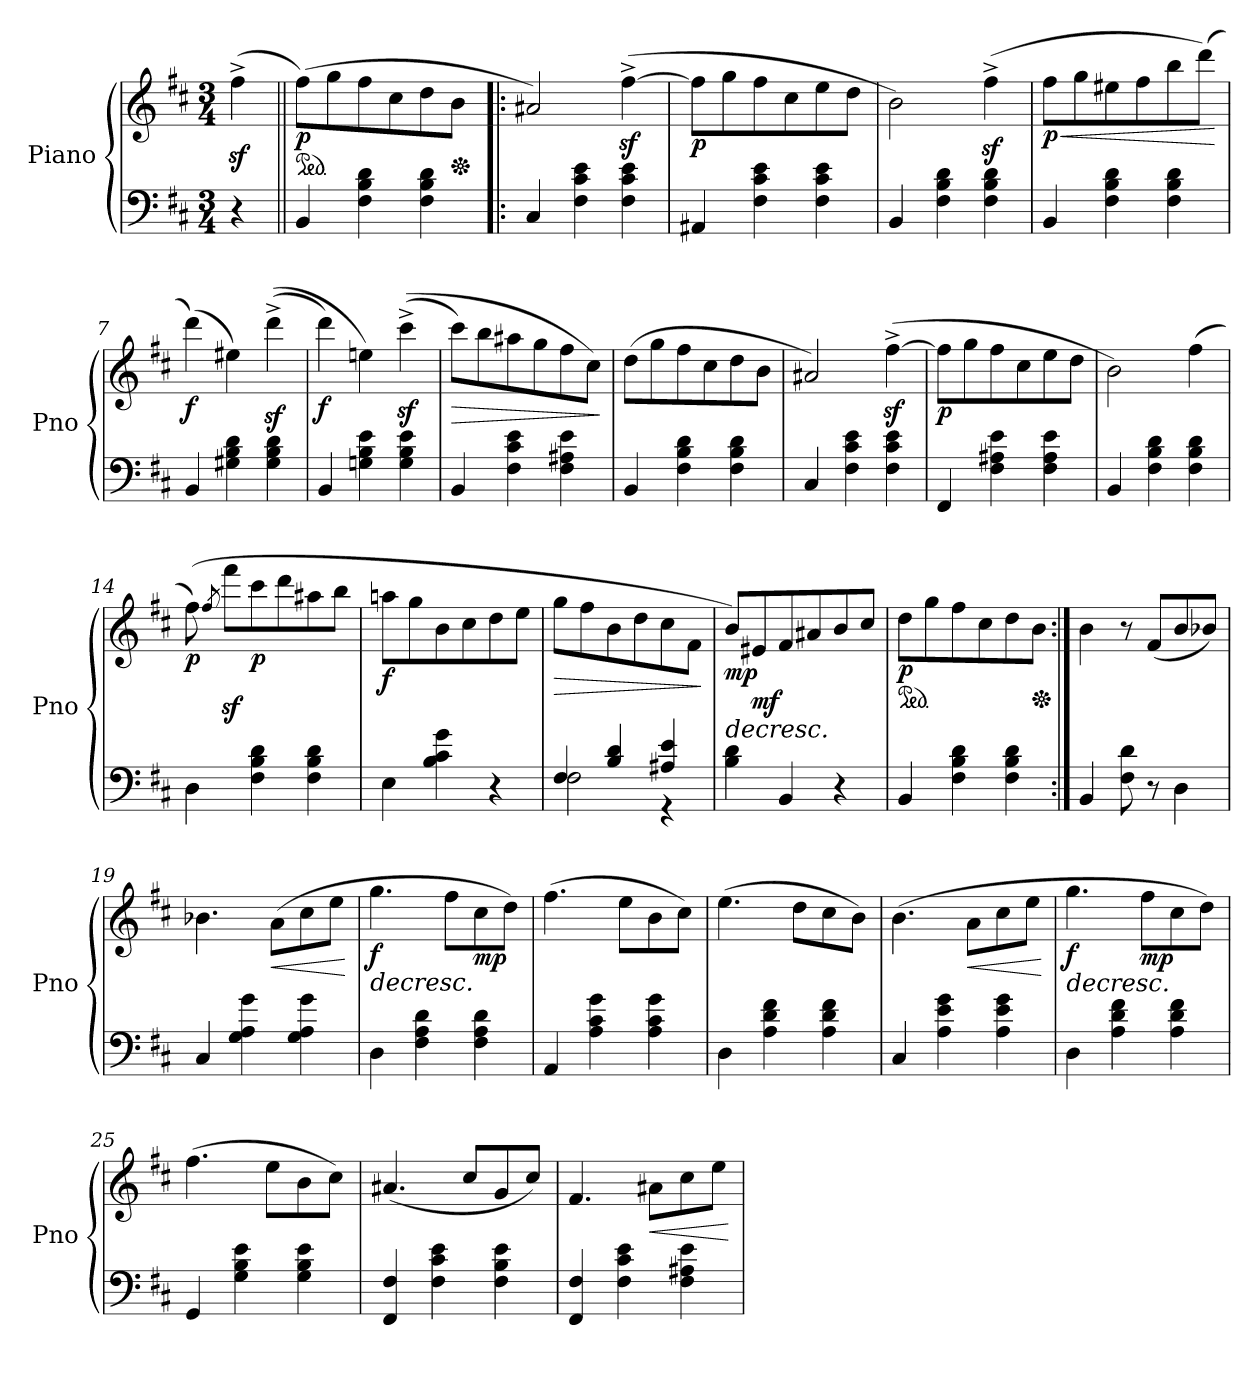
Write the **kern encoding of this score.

**kern	**kern	**dynam
*part1	*part1	*part1
*staff2	*staff1	*staff1/2
*I"Piano	*	*
*I'Pno	*	*
*clefF4	*clefG2	*
*k[f#c#]	*k[f#c#]	*
*M3/4	*M3/4	*
*MM79	*MM79	*
=1	=1	=1
!	!	!LO:DY:b
!	!	!LO:DY:n=1:a
4r	(>4ff#z<^\	other-dynamics other-dynamics
=2||	=2||	=2||
*	*ped	*
!	!	!LO:DY:b
4BB/	(>8ff#\L)	p
.	8gg\	.
4F#\ 4B\ 4d\	8ff#\	.
.	8cc#\	.
4F#\ 4B\ 4d\	8dd\	.
*	*Xped	*
.	8b\J	.
=3!|:	=3!|:	=3!|:
!	!	!LO:DY:b=2
4C#/	2a#X/)	other-dynamics
4F#\ 4c#\ 4e\	.	.
4F#\ 4c#\ 4e\	(>[4ff#z<^\	.
=4	=4	=4
!	!	!LO:DY:b
4AA#X/	8ff#\L]	p
.	8gg\	.
4F#\ 4c#\ 4e\	8ff#\	.
.	8cc#\	.
4F#\ 4c#\ 4e\	8ee\	.
.	8dd\J	.
=5	=5	=5
4BB/	2b\)	.
4F#\ 4B\ 4d\	.	.
4F#\ 4B\ 4d\	(>4ff#z<^\	.
=6	=6	=6
!	!	!LO:HP:b
!	!	!LO:DY:n=1:b
4BB/	8ff#\L	< p
.	8gg\	.
4F#\ 4B\ 4d\	8ee#X\	.
.	8ff#\	.
4F#\ 4B\ 4d\	8bb\	.
.	(>8ddd\J)	.
.	.	[
=7	=7	=7
!	!	!LO:DY:b
4BB/	(>4ddd\)	f
4G#X\ 4B\ 4d\	4ee#X\)	.
4G#\ 4B\ 4d\	(>(>4dddz<^\	.
=8	=8	=8
!	!	!LO:DY:b
4BB/	4ddd\)	f
4Gn\ 4B\ 4e\	4een\)	.
4G\ 4B\ 4e\	(>(>4ccc#z<^\	.
!!LO:LB:g=z
=9	=9	=9
!	!	!LO:HP:b
4BB/	8ccc#\L)	>
.	8bb\	.
4F#\ 4c#\ 4e\	8aa#X\	.
.	8gg\	.
4F#\ 4A#X\ 4e\	8ff#\	.
.	8cc#\J)	.
.	.	]
=10	=10	=10
!	!	!LO:DY:b
!	!	!LO:DY:n=1:b
!	!	!LO:DY:n=2:b
4BB/	(>8dd\L	other-dynamics p other-dynamics
.	8gg\	.
4F#\ 4B\ 4d\	8ff#\	.
.	8cc#\	.
4F#\ 4B\ 4d\	8dd\	.
.	8b\J	.
=11	=11	=11
4C#/	2a#X/)	.
4F#\ 4c#\ 4e\	.	.
4F#\ 4c#\ 4e\	(>[4ff#z<^\	.
=12	=12	=12
!	!	!LO:DY:b
4FF#/	8ff#\L]	p
.	8gg\	.
4F#\ 4A#X\ 4e\	8ff#\	.
.	8cc#\	.
4F#\ 4A#\ 4e\	8ee\	.
.	8dd\J	.
=13	=13	=13
4BB/	2b\)	.
4F#\ 4B\ 4d\	.	.
4F#\ 4B\ 4d\	(>4ff#\	.
=14	=14	=14
!	!	!LO:DY:b
4D\	(>8ff#\)	p
.	8qff#/	.
.	8fff#z<\L	.
!	!	!LO:DY:b
4F#\ 4B\ 4d\	8ccc#\	p
.	8ddd\	.
4F#\ 4B\ 4d\	8aa#X\	.
.	8bb\J	.
=15	=15	=15
!	!	!LO:DY:b
4E\	8aan\L	f
.	8gg\	.
*	*MM70	*
4B\ 4c#\ 4g\	8b\	.
!	!	!LO:DY:a
.	8cc#\	other-dynamics
4r	8dd\	.
.	8ee\J	.
!!LO:LB:g=z
=16	=16	=16
*^	*	*
!	!	!	!LO:HP:b
!	!	!	!LO:DY:n=1:b=2
4F#/	2F#\	8gg\L	> other-dynamics
.	.	8ff#\	.
4B/ 4d/	.	8b\	.
.	.	8dd\	.
4A#X/ 4e/	4r	8cc#\	.
.	.	8f#\J	.
*v	*v	*	*
.	.	]
=17	=17	=17
!	!	!LO:HP:b
!	!	!LO:DY:n=1:b
4B\ 4d\	8b/L)	> mp
!	!	!LO:DY:n=2:b
.	8e#X/	mf
4BB/	8f#/	.
*	*MM79	*
.	8a#X/	.
4r	8b/	.
*	*MM79	*
.	8cc#/J	.
.	.	]
=18	=18	=18
*	*ped	*
!	!	!LO:DY:b
4BB/	8dd\L	p
!	!	!LO:DY:a
.	8gg\	other-dynamics
4F#\ 4B\ 4d\	8ff#\	.
.	8cc#\	.
4F#\ 4B\ 4d\	8dd\	.
*	*Xped	*
.	8b\J	.
=18X1:|!	=18X1:|!	=18X1:|!
!	!	!LO:DY:b=2
4BB/	4b\	other-dynamics
8F#\ 8d\	8r	.
*	*MM79	*
!	!	!LO:DY:a
8r	(<8f#/L	other-dynamics
4D\	8b/	.
.	8b-X/J)	.
!!LO:PB:g=z
=19	=19	=19
*	*MM89	*
*	*^	*
4C#/	4.b-X\	4ryy	.
!	!	!	!LO:DY:a
4G\ 4A\ 4g\	.	2ryy	other-dynamics
!	!	!	!LO:HP:b
.	(>8a\L	.	<
4G\ 4A\ 4g\	8cc#\	.	.
.	8ee\J	.	.
.	.	.	[
=20	=20	=20	=20
!	!	!	!LO:HP:b
!	!	!	!LO:DY:n=1:b
*	*v	*v	*
4D\	4.gg\	> f
!	!	!LO:DY:n=2:b=2
4F#\ 4A\ 4d\	.	other-dynamics
.	8ff#\L	.
!	!	!LO:DY:n=3:b
4F#\ 4A\ 4d\	8cc#\	] mp
.	8dd\J)	.
=21	=21	=21
4AA/	(>4.ff#\	.
4A\ 4c#\ 4g\	.	.
.	8ee\L	.
4A\ 4c#\ 4g\	8b\	.
.	8cc#\J)	.
=22	=22	=22
4D\	(>4.ee\	.
4A\ 4d\ 4f#\	.	.
.	8dd\L	.
4A\ 4d\ 4f#\	8cc#\	.
.	8b\J)	.
=23	=23	=23
4C#/	(>4.b\	.
4A\ 4e\ 4g\	.	.
!	!	!LO:HP:b
.	8a\L	<
4A\ 4e\ 4g\	8cc#\	.
.	8ee\J	.
.	.	[
=24	=24	=24
!	!	!LO:HP:b
!	!	!LO:DY:n=1:b
4D\	4.gg\	> f
4A\ 4d\ 4f#\	.	.
!	!	!LO:DY:n=2:b
.	8ff#\L	mp
4A\ 4d\ 4f#\	8cc#\	]
.	8dd\J)	.
=25	=25	=25
4GG/	(>4.ff#\	.
4G\ 4B\ 4e\	.	.
.	8ee\L	.
4G\ 4B\ 4e\	8b\	.
.	8cc#\J)	.
=26	=26	=26
*	*MM79	*
!	!	!LO:DY:b=2
!	!	!LO:DY:n=1:a
4FF#/ 4F#/	(<4.a#X/	other-dynamics other-dynamics
4F#\ 4c#\ 4e\	.	.
.	8cc#/L	.
4F#\ 4B\ 4e\	8g/	.
.	8cc#/J)	.
!!LO:LB:g=z
=27	=27	=27
*	*MM89	*
4FF#/ 4F#/	4.f#/	.
4F#\ 4c#\ 4e\	.	.
!	!	!LO:HP:b
!	!	!LO:DY:n=1:a
.	8a#X\L	< other-dynamics
4F#\ 4A#X\ 4e\	8cc#\	.
.	8ee\J	.
.	.	[
=	=	=
*-	*-	*-
